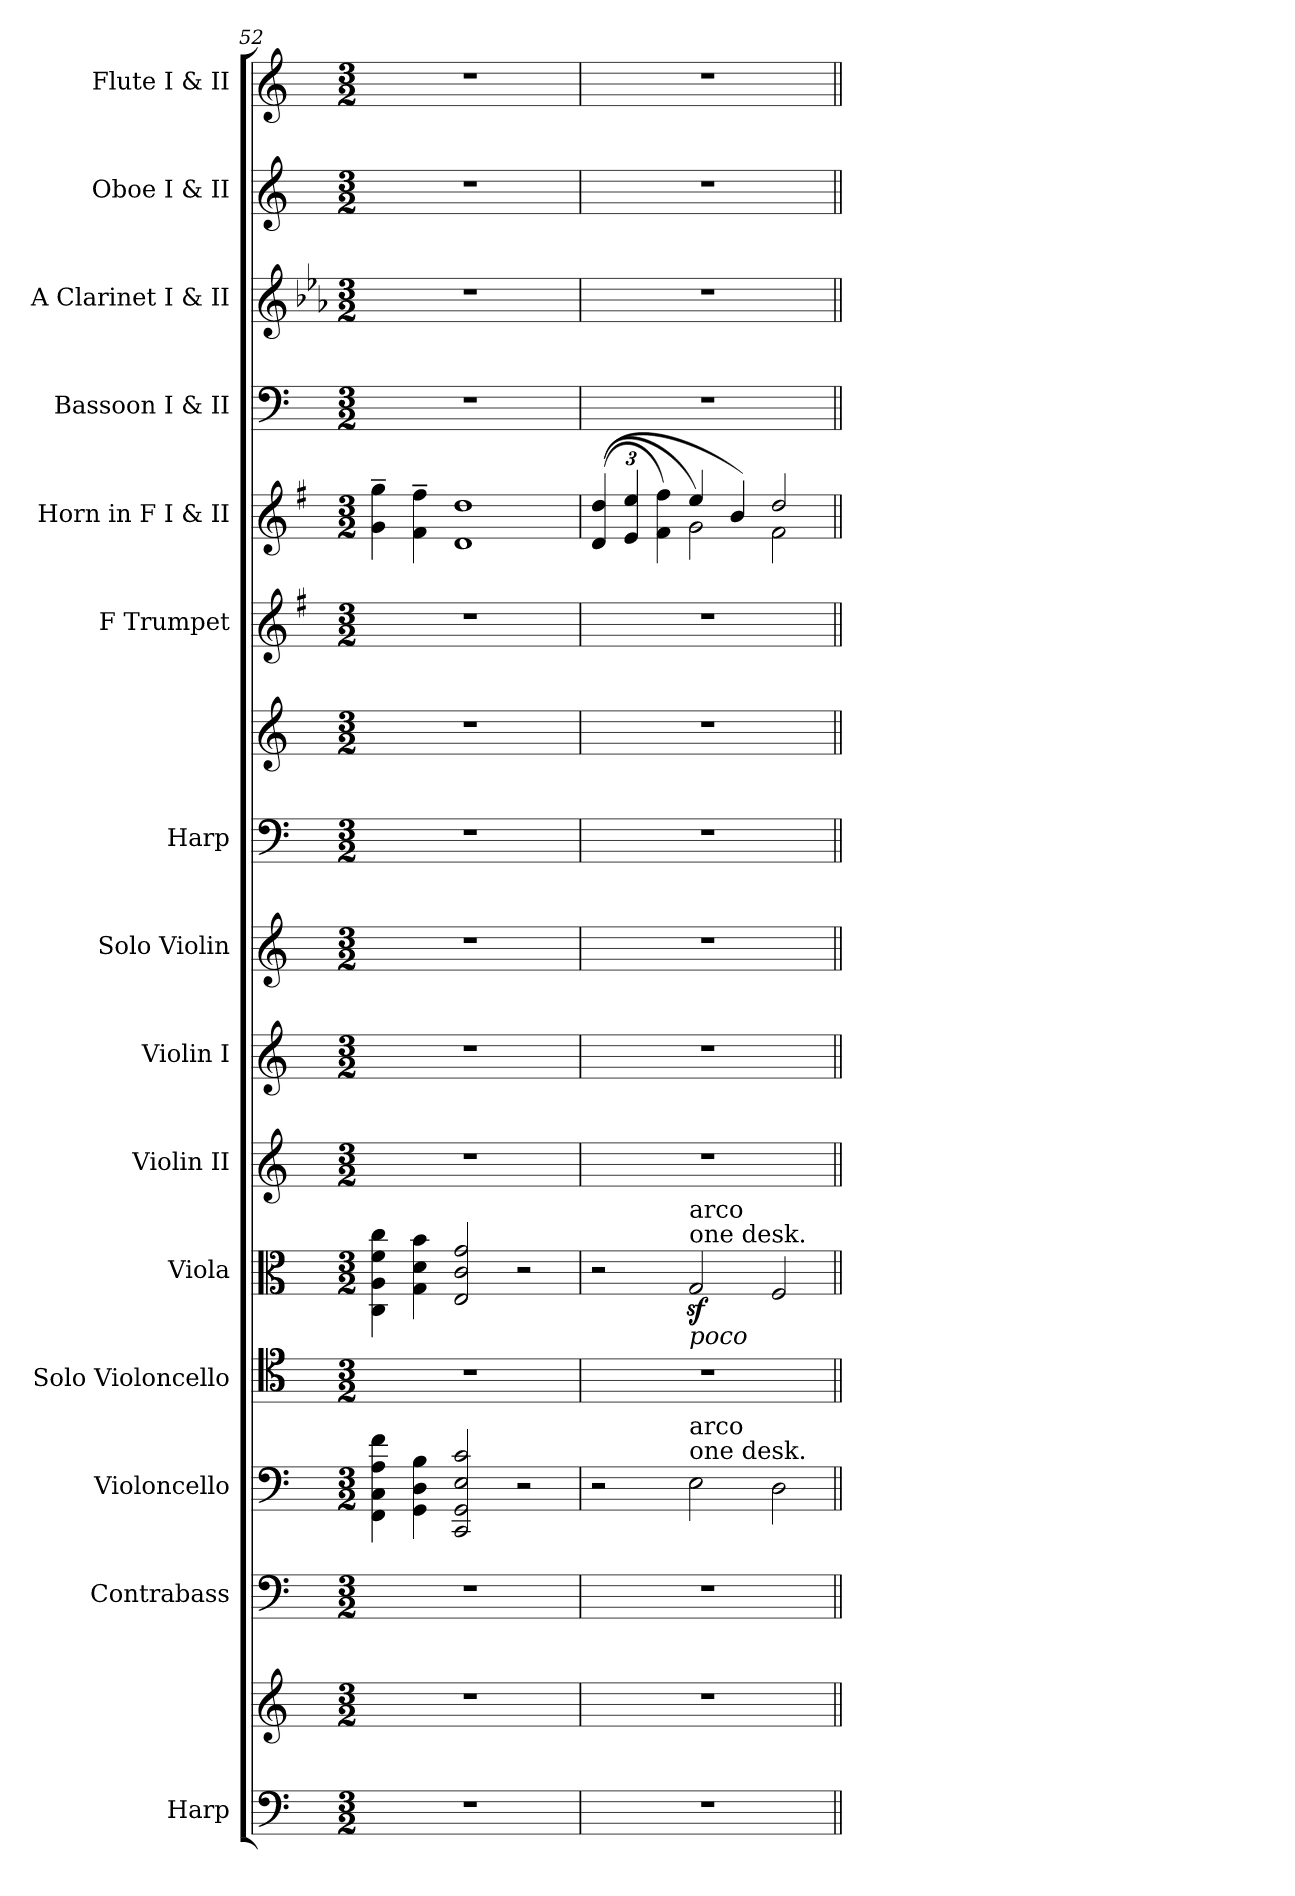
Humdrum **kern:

**kern	**kern	**kern	**kern	**kern	**kern	**kern	**kern	**kern	**kern	**kern	**kern	**kern	**kern	**kern	**kern	**kern
*part15	*part15	*part14	*part13	*part12	*part11	*part10	*part9	*part8	*part7	*part7	*part6	*part5	*part4	*part3	*part2	*part1
*staff17	*staff16	*staff15	*staff14	*staff13	*staff12	*staff11	*staff10	*staff9	*staff8	*staff7	*staff6	*staff5	*staff4	*staff3	*staff2	*staff1
*I"Harp	*	*I"Contrabass	*I"Violoncello	*I"Solo Violoncello	*I"Viola	*I"Violin II	*I"Violin I	*I"Solo Violin	*I"Harp	*	*I"F Trumpet	*I"Horn in F I &amp; II	*I"Bassoon I &amp; II	*I"A Clarinet I &amp; II	*I"Oboe I &amp; II	*I"Flute I &amp; II
*I'Hrp.	*	*I'Cb.	*I'Vc.	*I'Vc.	*I'Vla.	*I'Vln.	*I'Vln.	*I'Vln.	*I'Hrp.	*	*I'F Tpt.	*	*I'Bsn.	*I'A Cl.	*I'Ob.	*I'Fl.
*clefF4	*clefG2	*clefF4	*clefF4	*clefC4	*clefC3	*clefG2	*clefG2	*clefG2	*clefF4	*clefG2	*clefG2	*clefG2	*clefF4	*clefG2	*clefG2	*clefG2
*	*	*ITrd7c12	*	*	*	*	*	*	*	*	*ITrd-3c-5	*ITrd4c7	*	*ITrd2c3	*	*
*k[]	*k[]	*k[]	*k[]	*k[]	*k[]	*k[]	*k[]	*k[]	*k[]	*k[]	*k[]	*k[]	*k[]	*k[]	*k[]	*k[]
*M3/2	*M3/2	*M3/2	*M3/2	*M3/2	*M3/2	*M3/2	*M3/2	*M3/2	*M3/2	*M3/2	*M3/2	*M3/2	*M3/2	*M3/2	*M3/2	*M3/2
=52	=52	=52	=52	=52	=52	=52	=52	=52	=52	=52	=52	=52	=52	=52	=52	=52
1.r	1.r	1.r	4FF\ 4C\ 4A\ 4f\	1.r	4C\ 4A\ 4f\ 4cc\	1.r	1.r	1.r	1.r	1.r	1.r	4c\~ 4cc\~	1.r	1.r	1.r	1.r
.	.	.	4GG\ 4D\ 4B\	.	4G\ 4d\ 4b\	.	.	.	.	.	.	4B\~ 4b\~	.	.	.	.
.	.	.	2CC/ 2GG/ 2E/ 2c/	.	2E/ 2c/ 2g/	.	.	.	.	.	.	1G 1g	.	.	.	.
.	.	.	2r	.	2r	.	.	.	.	.	.	.	.	.	.	.
=53	=53	=53	=53	=53	=53	=53	=53	=53	=53	=53	=53	=53	=53	=53	=53	=53
*	*	*	*	*	*	*	*	*	*	*	*	*Xbrackettup	*	*	*	*
*	*	*	*	*	*	*	*	*	*	*	*	*^	*	*	*	*
1.r	1.r	1.r	2r	1.r	2r	1.r	1.r	1.r	1.r	1.r	1.r	(>(<(>6G/ 6g/	2ryy	1.r	1.r	1.r	1.r
.	.	.	.	.	.	.	.	.	.	.	.	6A/ 6a/	.	.	.	.	.
.	.	.	.	.	.	.	.	.	.	.	.	6B\ 6b\)	.	.	.	.	.
!	!	!	!	!	!LO:TX:a:t=one desk.	!	!	!	!	!	!	!	!	!	!	!	!
!	!	!	!	!	!LO:TX:a:t=arco	!	!	!	!	!	!	!	!	!	!	!	!
!	!	!	!	!	!LO:TX:b:i:t=poco	!	!	!	!	!	!	!	!	!	!	!	!
!	!	!	!LO:TX:a:t=one desk.	!	!	!	!	!	!	!	!	!	!	!	!	!	!
!	!	!	!LO:TX:a:t=arco	!	!	!	!	!	!	!	!	!	!	!	!	!	!
.	.	.	2E\	.	2Gz</	.	.	.	.	.	.	4a/	2c\)	.	.	.	.
.	.	.	.	.	.	.	.	.	.	.	.	4e/)	.	.	.	.	.
.	.	.	2D\	.	2F/	.	.	.	.	.	.	2g/	2B\	.	.	.	.
*	*	*	*	*	*	*	*	*	*	*	*	*v	*v	*	*	*	*
=||	=||	=||	=||	=||	=||	=||	=||	=||	=||	=||	=||	=||	=||	=||	=||	=||
*-	*-	*-	*-	*-	*-	*-	*-	*-	*-	*-	*-	*-	*-	*-	*-	*-
